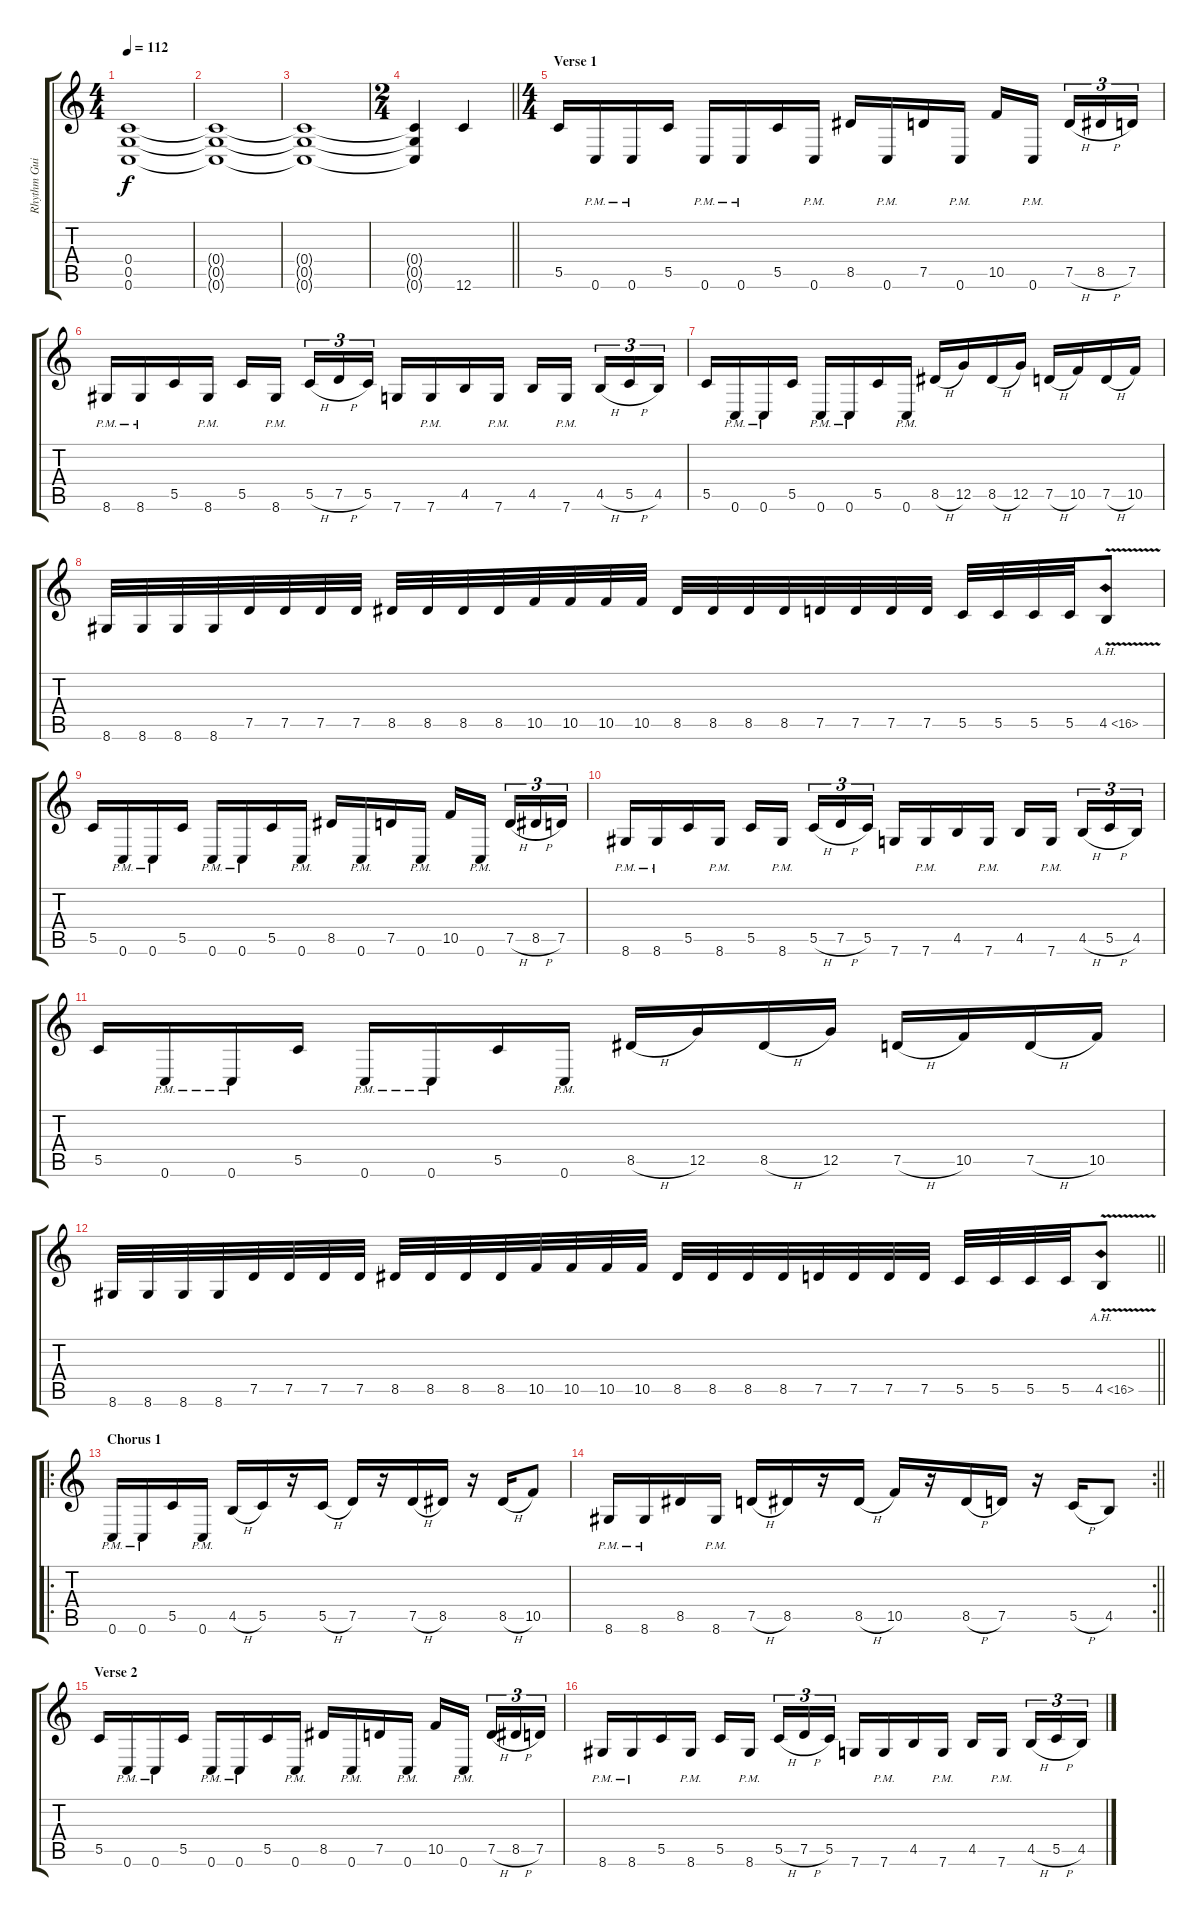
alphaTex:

\track ("Rhythm Guitar" "Rhythm Gui") {instrument distortionguitar}
\staff {score tabs}
\tuning (D4 A3 F3 C3 G2 C2) {hide}
\ts (4 4)
\tempo 112
\clef g2
\ks c
(0.4 0.5 0.6).1{dy f} |
(0.4{t} 0.5{t} 0.6{t}).1 |
(0.4{t} 0.5{t} 0.6{t}).1 |
\ts (2 4)
\barLineRight lightlight
(0.4{t} 0.5{t} 0.6{t}).4 12.6.4 |
\ts (4 4)
\section ("" "Verse 1")
5.5.16 0.6{pm}.16 0.6{pm}.16 5.5.16 0.6{pm}.16 0.6{pm}.16 5.5.16 0.6{pm}.16 8.5.16 0.6{pm}.16 7.5.16 0.6{pm}.16 10.5.16 0.6{pm}.16{beam splitsecondary} 7.5{h}.16{tu (3 2)} 8.5{h}.16{tu (3 2)} 7.5.16{tu (3 2)} |
8.6{pm}.16 8.6{pm}.16 5.5.16 8.6{pm}.16 5.5.16 8.6{pm}.16{beam splitsecondary} 5.5{h}.16{tu (3 2)} 7.5{h}.16{tu (3 2)} 5.5.16{tu (3 2)} 7.6.16 7.6{pm}.16 4.5.16 7.6{pm}.16 4.5.16 7.6{pm}.16{beam splitsecondary} 4.5{h}.16{tu (3 2)} 5.5{h}.16{tu (3 2)} 4.5.16{tu (3 2)} |
5.5.16 0.6{pm}.16 0.6{pm}.16 5.5.16 0.6{pm}.16 0.6{pm}.16 5.5.16 0.6{pm}.16 8.5{h}.16 12.5.16 8.5{h}.16 12.5.16 7.5{h}.16 10.5.16 7.5{h}.16 10.5.16 |
8.6.32 8.6.32 8.6.32 8.6.32 7.5.32 7.5.32 7.5.32 7.5.32 8.5.32 8.5.32 8.5.32 8.5.32 10.5.32 10.5.32 10.5.32 10.5.32 8.5.32 8.5.32 8.5.32 8.5.32 7.5.32 7.5.32 7.5.32 7.5.32 5.5.32 5.5.32 5.5.32 5.5.32 4.5{ah 12 v}.8 |
5.5.16 0.6{pm}.16 0.6{pm}.16 5.5.16 0.6{pm}.16 0.6{pm}.16 5.5.16 0.6{pm}.16 8.5.16 0.6{pm}.16 7.5.16 0.6{pm}.16 10.5.16 0.6{pm}.16{beam splitsecondary} 7.5{h}.16{tu (3 2)} 8.5{h}.16{tu (3 2)} 7.5.16{tu (3 2)} |
8.6{pm}.16 8.6{pm}.16 5.5.16 8.6{pm}.16 5.5.16 8.6{pm}.16{beam splitsecondary} 5.5{h}.16{tu (3 2)} 7.5{h}.16{tu (3 2)} 5.5.16{tu (3 2)} 7.6.16 7.6{pm}.16 4.5.16 7.6{pm}.16 4.5.16 7.6{pm}.16{beam splitsecondary} 4.5{h}.16{tu (3 2)} 5.5{h}.16{tu (3 2)} 4.5.16{tu (3 2)} |
5.5.16 0.6{pm}.16 0.6{pm}.16 5.5.16 0.6{pm}.16 0.6{pm}.16 5.5.16 0.6{pm}.16 8.5{h}.16 12.5.16 8.5{h}.16 12.5.16 7.5{h}.16 10.5.16 7.5{h}.16 10.5.16 |
\barLineRight lightlight
8.6.32 8.6.32 8.6.32 8.6.32 7.5.32 7.5.32 7.5.32 7.5.32 8.5.32 8.5.32 8.5.32 8.5.32 10.5.32 10.5.32 10.5.32 10.5.32 8.5.32 8.5.32 8.5.32 8.5.32 7.5.32 7.5.32 7.5.32 7.5.32 5.5.32 5.5.32 5.5.32 5.5.32 4.5{ah 12 v}.8 |
\ro
\section ("" "Chorus 1")
0.6{pm}.16 0.6{pm}.16 5.5.16 0.6{pm}.16 4.5{h}.16 5.5.16 r.16 5.5{h}.16 7.5.16 r.16 7.5{h}.16 8.5.16 r.16 8.5{h}.16 10.5.8 |
\rc 2
\barLineRight lightlight
8.6{pm}.16 8.6{pm}.16 8.5.16 8.6{pm}.16 7.5{h}.16 8.5.16 r.16 8.5{h}.16 10.5.16 r.16 8.5{h}.16 7.5.16 r.16 5.5{h}.16 4.5.8 |
\section ("" "Verse 2")
5.5.16 0.6{pm}.16 0.6{pm}.16 5.5.16 0.6{pm}.16 0.6{pm}.16 5.5.16 0.6{pm}.16 8.5.16 0.6{pm}.16 7.5.16 0.6{pm}.16 10.5.16 0.6{pm}.16{beam splitsecondary} 7.5{h}.16{tu (3 2)} 8.5{h}.16{tu (3 2)} 7.5.16{tu (3 2)} |
8.6{pm}.16 8.6{pm}.16 5.5.16 8.6{pm}.16 5.5.16 8.6{pm}.16{beam splitsecondary} 5.5{h}.16{tu (3 2)} 7.5{h}.16{tu (3 2)} 5.5.16{tu (3 2)} 7.6.16 7.6{pm}.16 4.5.16 7.6{pm}.16 4.5.16 7.6{pm}.16{beam splitsecondary} 4.5{h}.16{tu (3 2)} 5.5{h}.16{tu (3 2)} 4.5.16{tu (3 2)}
